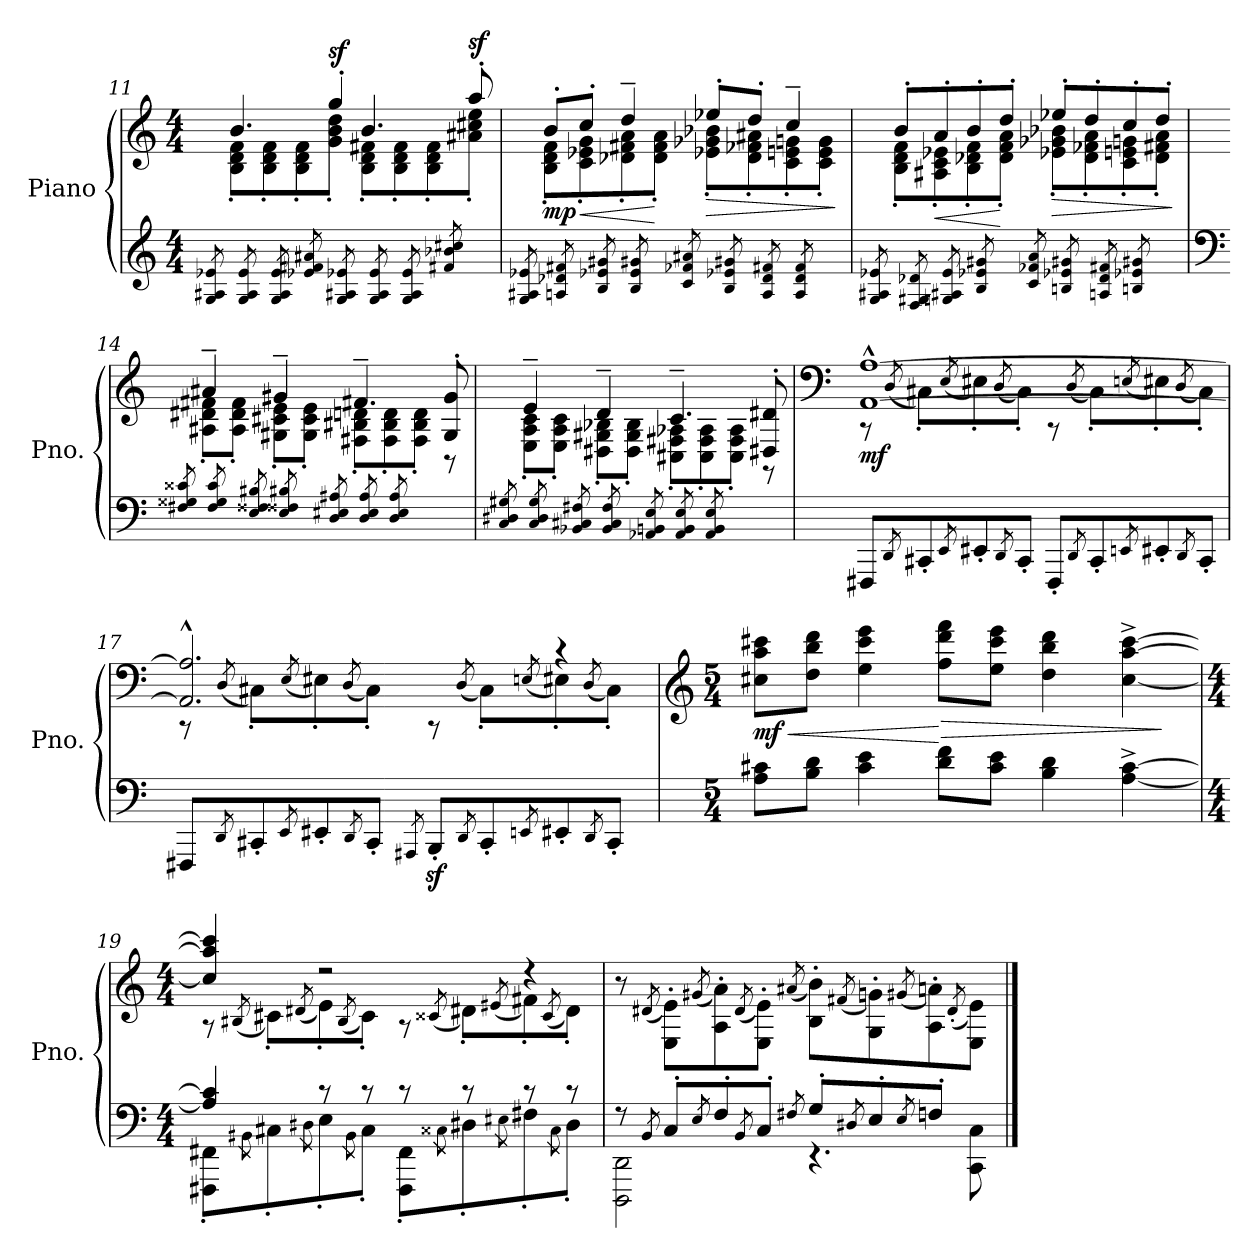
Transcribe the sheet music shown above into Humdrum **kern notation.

**kern	**kern	**dynam
*part1	*part1	*part1
*staff2	*staff1	*staff1/2
*I"Piano	*	*
*I'Pno.	*	*
!!LO:PB:g=z
*clefG2	*clefG2	*
*k[]	*k[]	*
*M4/4	*M4/4	*
=11	=11	=11
(>8qG/ 8qA#X/ 8qe-X/	.	.
*^	*^	*
*	*	*	*^	*
8ryy	1ryy	4.b/	8B\' 8d\' 8f\'L)	4.ryy	.
(>8qG/ 8qA#/ 8qe-/	.	.	.	.	.
8ryy	.	.	8B\' 8d\' 8f\')	.	.
(>8qG/ 8qA#/ 8qe-/	.	.	.	.	.
8ryy	.	.	8B\' 8d\' 8f\')	.	.
(>8qe-X/ 8qf#X/ 8qa#X/	.	.	.	.	.
!	!	!	!	!	!LO:DY:a
8ryy	.	8ryy	8g\' 8b\' 8dd\'J)	4gg'/	sf
(>8qG/ 8qA#X/ 8qe-X/	.	.	.	.	.
8ryy	.	4.b/	8B\' 8d\' 8f#\'L)	.	.
(>8qG/ 8qA#/ 8qe-/	.	.	.	.	.
8ryy	.	.	8B\' 8d\' 8f#\')	4.ryy	.
(>8qG/ 8qA#/ 8qe-/	.	.	.	.	.
8ryy	.	.	8B\' 8d\' 8f#\')	.	.
(>8qf#X/ 8qb-X/ 8qcc#X/	.	.	.	.	.
!	!	!	!	!	!LO:DY:a
8ryy	.	8aa'/	8a#\' 8cc#\' 8ee\'J)	.	sf
*	*	*v	*v	*v	*
=12	=12	=12	=12
(>8qG/ 8qA#X/ 8qe-X/	.	.	.
*	*	*^	*
!	!	!	!	!LO:DY:b
8ryy	1ryy	8b'/L	8B\' 8d\' 8f\'L)	mp
(>8qAn/ 8qd-X/ 8qf#X/	.	.	.	.
!	!	!	!	!LO:HP:b
8ryy	.	8cc'/J	8c\' 8e-\' 8g\')	<
(>8qB/ 8qe-X/ 8qg#X/	.	.	.	.
8ryy	.	4dd~/	8d-\' 8f#\' 8a\')	.
(>8qB/ 8qe-/ 8qg#X/	.	.	.	.
8ryy	.	.	8d-\' 8f#\' 8a\'J)	[
(>8qc/ 8qf-X/ 8qa#X/	.	.	.	.
!	!	!	!	!LO:HP:b
8ryy	.	8ee-X'/L	8e-X\' 8g-X\' 8b-X\'L)	>
(>8qB/ 8qe-X/ 8qg#X/	.	.	.	.
8ryy	.	8dd'/J	8d-\' 8f-\' 8a#\')	.
(>8qA/ 8qd-/ 8qf#X/	.	.	.	.
8ryy	.	4cc~/	8c\' 8en\' 8gn\')	.
(>8qA/ 8qd-/ 8qf#/	.	.	.	.
8ryy	.	.	8c\' 8e\' 8g\'J)	.
*v	*v	*	*	*
*	*v	*v	*
.	.	]
!!LO:LB:g=z
=13	=13	=13
(>8qG/ 8qA#X/ 8qe-X/	.	.
*^	*^	*
8ryy	1ryy	8b'/L	8B\' 8d\' 8f\'L)	.
(>8qF/ 8qG#X/ 8qd-X/	.	.	.	.
!	!	!	!	!LO:HP:b
8ryy	.	8a'/	8A#\' 8c\' 8e-\')	<
(>8qGn/ 8qA#X/ 8qe-/	.	.	.	.
8ryy	.	8b'/	8B\' 8d-\' 8f\')	.
(>8qB/ 8qe-X/ 8qg#X/	.	.	.	.
8ryy	.	8dd'/J	8d-\' 8f\' 8a\'J)	[
(>8qc/ 8qf-X/ 8qa/	.	.	.	.
!	!	!	!	!LO:HP:b
8ryy	.	8ee-X'/L	8e-X\' 8g-X\' 8b-X\'L)	>
(>8qBn/ 8qe-X/ 8qg#X/	.	.	.	.
8ryy	.	8dd'/	8d-\' 8f-\' 8a\')	.
(>8qAn/ 8qd-/ 8qf#X/	.	.	.	.
8ryy	.	8cc'/	8c\' 8en\' 8gn\')	.
(>8qBn/ 8qe-X/ 8qg#X/	.	.	.	.
8ryy	.	8dd'/J	8d-\' 8f#\' 8a\'J)	.
*v	*v	*	*	*
*	*v	*v	*
.	.	]
!!LO:LB:g=z
=14	=14	=14
*clefF4	*	*
(>8qF#X/ 8qG##X/ 8qc##X/	.	.
*^	*^	*
8ryy	1ryy	4a#X~/	8A#X\' 8d#X\' 8f#X\'L)	.
(>8qF#/ 8qG##/ 8qc##/	.	.	.	.
8ryy	.	.	8A#\' 8d#\' 8f#\'J)	.
(>8qE/ 8qF##X/ 8qB#X/	.	.	.	.
8ryy	.	4g#X~/	8G#X\' 8c#X\' 8e\'L)	.
(>8qE/ 8qF##X/ 8qB#X/	.	.	.	.
8ryy	.	.	8G#\' 8c#\' 8e\'J)	.
(>8qD/ 8qE#X/ 8qA#X/	.	.	.	.
8ryy	.	4.f#X~/	8F#X\' 8B#\' 8dn\'L)	.
(>8qD/ 8qE#/ 8qA#/	.	.	.	.
8ryy	.	.	8F#\' 8B#\' 8d\')	.
(>8qD/ 8qE#/ 8qA#/	.	.	.	.
4ryy	.	.	8F#\' 8B#\' 8d\'J)	.
.	.	8G#/' 8g#/'	8r	.
!!LO:LB:g=z	!!
=15	=15	=15	=15	=15
(>8qC/ 8qD#X/ 8qG#X/	.	.	.	.
*	*	*clefF4	*	*
8ryy	1ryy	4e~/	8E\' 8A\' 8c\'L)	.
(>8qC/ 8qD#/ 8qG#/	.	.	.	.
8ryy	.	.	8E\' 8A\' 8c\'J)	.
(>8qBB-X/ 8qC#X/ 8qF#X/	.	.	.	.
8ryy	.	4d~/	8D#\' 8G#\' 8B-X\'L)	.
(>8qBB-/ 8qC#/ 8qF#/	.	.	.	.
8ryy	.	.	8D#\' 8G#\' 8B-\'J)	.
(>8qAA-X/ 8qBBn/ 8qE/	.	.	.	.
8ryy	.	4.c~/	8C#\' 8F#\' 8A-X\'L)	.
(>8qAA-/ 8qBB/ 8qE/	.	.	.	.
8ryy	.	.	8C#\' 8F#\' 8A-\')	.
(>8qAA-/ 8qBB/ 8qE/	.	.	.	.
4ryy	.	.	8C#\' 8F#\' 8A-\'J)	.
.	.	8D#X/' 8d#X/'	8r	.
*v	*v	*	*	*
=16	=16	=16	=16
*	*clefF4	*	*
!	!	!	!LO:DY:b
8FFF#X/L	[1AA^^ [1A^^	8r	mf
8qDD/	.	(>8qD/	.
8CC#X'/	.	8C#X'\L)	.
8qEE/	.	(>8qE/	.
8EE#X'/	.	8E#X'\)	.
8qDD/	.	(>8qD/	.
8CC#'/J	.	8C#'\J)	.
8FFF#'/L	.	8r	.
8qDD/	.	(>8qD/	.
8CC#'/	.	8C#'\L)	.
8qEEn/	.	(>8qEn/	.
8EE#X'/	.	8E#X'\)	.
8qDD/	.	(>8qD/	.
8CC#'/J	.	8C#'\J)	.
!!LO:LB:g=z	!!
=17	=17	=17	=17
8FFF#X/L	2.AA/]^^ 2.A/]^^	8r	.
8qDD/	.	(>8qD/	.
8CC#X'/	.	8C#X'\L)	.
8qEE/	.	(>8qE/	.
8EE#X'/	.	8E#X'\)	.
8qDD/	.	(>8qD/	.
8CC#'/J	.	8C#'\J)	.
8qAAA#X/	.	.	.
8BBBz>'/L	.	8r	.
8qDD/	.	(>8qD/	.
8CC#'/	.	8C#'\L)	.
8qEEn/	.	(>8qEn/	.
8EE#X'/	4r	8E#X'\)	.
8qDD/	.	(>8qD/	.
8CC#'/J	.	8C#'\J)	.
*	*v	*v	*
=18	=18	=18
*	*clefG2	*
*M5/4	*M5/4	*
*	*^	*
!	!	!	!LO:HP:b
!	!	!	!LO:DY:n=1:b
*	*v	*v	*
8A\ 8c#X\L	8cc#X\ 8aa\ 8ccc#X\L	< mf
8B\ 8d\J	8dd\ 8bb\ 8ddd\J	.
4c#\ 4e\	4ee\ 4ccc#\ 4eee\	.
!	!	!LO:HP:n=1:b
8d\ 8f\L	8ff\ 8ddd\ 8fff\L	[ >
8c#\ 8e\J	8ee\ 8ccc#\ 8eee\J	.
4B\ 4d\	4dd\ 4bb\ 4ddd\	.
[4A\^ [4c#\^	[4cc#\^ [4aa\^ [4ccc#\^	.
.	.	]
!!LO:PB:g=z
=19	=19	=19
*M4/4	*M4/4	*
*^	*^	*
4A/] 4c#/]	8FFF#X\' 8FF#X\'L	4cc#/] 4aa/] 4ccc#/]	8r	.
.	8qBB#X\	.	(>8qB#X/	.
.	8C#X'\	.	8c#X'\L)	.
.	8qD#X\	.	(>8qd#X/	.
8r	8E'\	2r	8e'\)	.
.	8qBB#\	.	(>8qB#/	.
8r	8C#'\J	.	8c#'\J)	.
8r	8FFF#\' 8FF#\'L	.	8r	.
.	8qC##X\	.	(>8qc##X/	.
8r	8D#X'\	.	8d#X'\L)	.
.	8qE#X\	.	(>8qe#X/	.
8r	8F#X'\	4r	8f#X'\)	.
.	8qC##\	.	(>8qc##/	.
8r	8D#'\J	.	8d#'\J)	.
*	*	*v	*v	*
=20	=20	=20	=20
8r	2DDD\ 2DD\	8r	.
8qBB/	.	(>8qd#X/	.
8C'/L	.	8E\' 8e\'L)	.
8qE/	.	(>8qg#X/	.
8F'/	.	8A\' 8a\')	.
8qBB/	.	(>8qd#/	.
8C'/J	.	8E\' 8e\'J)	.
8qF#X/	.	(>8qa#X/	.
8G'/L	4.r	8B\' 8b\'L)	.
8qD#X/	.	(>8qf#X/	.
8E'/	.	8G\' 8gn\')	.
8qE/	.	(>8qg#X/	.
8Fn'/J	.	8A\' 8an\')	.
.	.	(>8qd#'/	.
8ryy	8CC\ 8C\	8E\ 8e\J)	.
*v	*v	*	*
==	==	==
*-	*-	*-
